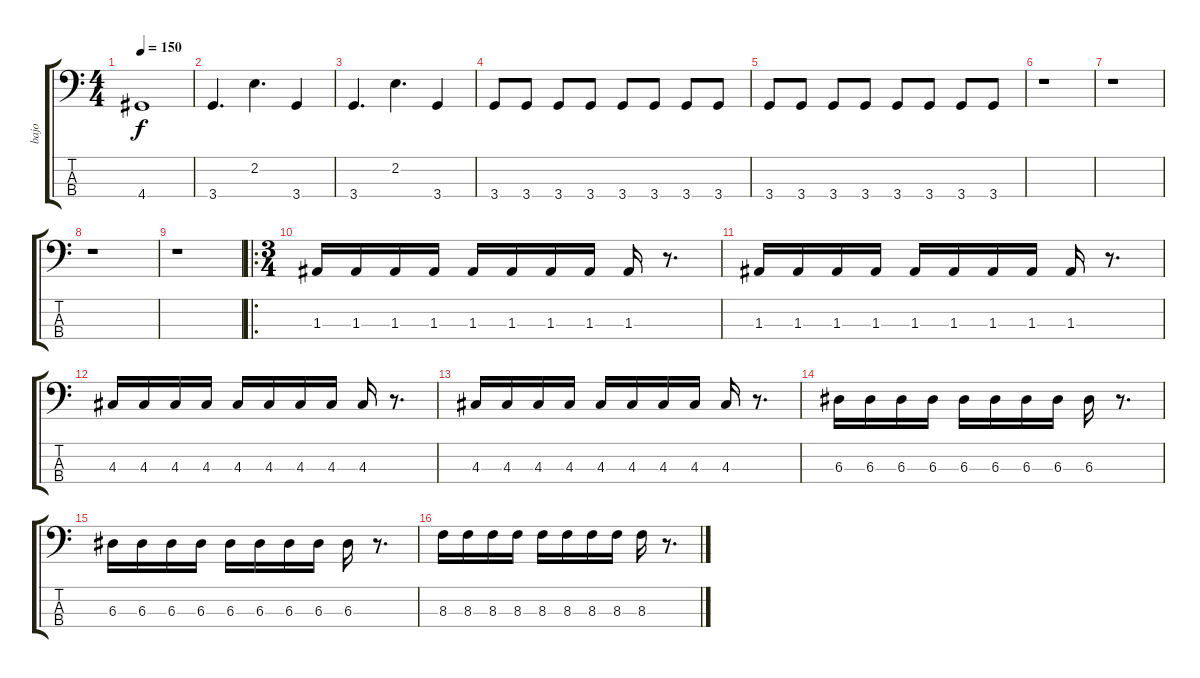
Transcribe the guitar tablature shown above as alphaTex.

\track ("bajo" "bajo") {instrument electricbassfinger}
\staff {score tabs}
\tuning (G2 D2 A1 E1) {hide}
\ts (4 4)
\tempo 150
\clef f4
\ks c
4.4.1{dy f} |
3.4.4{d} 2.2.4{d} 3.4.4 |
3.4.4{d} 2.2.4{d} 3.4.4 |
3.4.8 3.4.8 3.4.8 3.4.8 3.4.8 3.4.8 3.4.8 3.4.8 |
3.4.8 3.4.8 3.4.8 3.4.8 3.4.8 3.4.8 3.4.8 3.4.8 |
r.1 |
r.1 |
r.1 |
r.1 |
\ro
\ts (3 4)
1.3.16 1.3.16 1.3.16 1.3.16 1.3.16 1.3.16 1.3.16 1.3.16 1.3.16 r.8{d} |
1.3.16 1.3.16 1.3.16 1.3.16 1.3.16 1.3.16 1.3.16 1.3.16 1.3.16 r.8{d} |
4.3.16 4.3.16 4.3.16 4.3.16 4.3.16 4.3.16 4.3.16 4.3.16 4.3.16 r.8{d} |
4.3.16 4.3.16 4.3.16 4.3.16 4.3.16 4.3.16 4.3.16 4.3.16 4.3.16 r.8{d} |
6.3.16 6.3.16 6.3.16 6.3.16 6.3.16 6.3.16 6.3.16 6.3.16 6.3.16 r.8{d} |
6.3.16 6.3.16 6.3.16 6.3.16 6.3.16 6.3.16 6.3.16 6.3.16 6.3.16 r.8{d} |
8.3.16 8.3.16 8.3.16 8.3.16 8.3.16 8.3.16 8.3.16 8.3.16 8.3.16 r.8{d}
